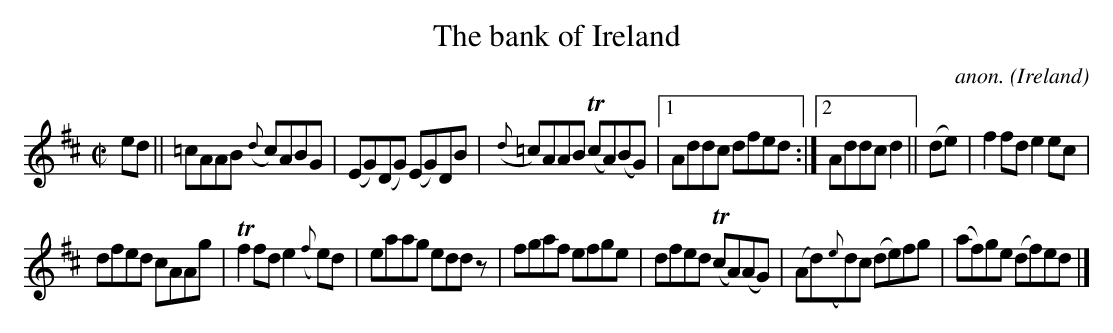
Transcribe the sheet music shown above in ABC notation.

X:1
T:The bank of Ireland
C:anon.
O:Ireland
M:Tn = (3n/o/n/
m:Tn2 = (3n/o/n/ m/n/
M:C|
L:1/8
K:D
edW||=cAAB ({d}c)ABG|(EG)(DG) (EG)DB|({d}=c)AAB (TcA)(BG)|[1Addc dfed:|[2Addc d2||(de)|f2fd e2ec|
dfed cAAg|Tf2fd e2({f}e)d|eaag edd z|fgaf efge|dfed (TcA)(AG)|(Ad)({e}d)c (de)fg|(af)ge (df)edW|]
